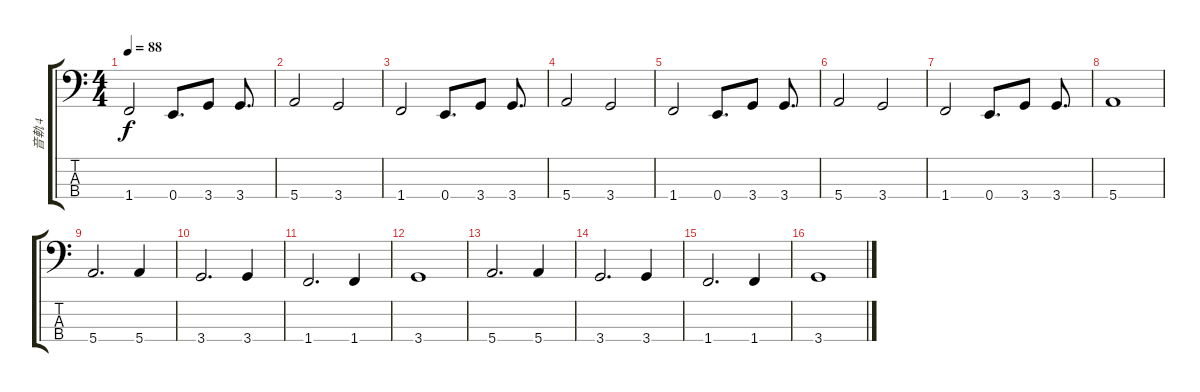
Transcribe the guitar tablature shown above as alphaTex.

\track ("音軌 4" "音軌 4") {instrument electricbassfinger}
\staff {score tabs}
\tuning (G2 D2 A1 E1) {hide}
\ts (4 4)
\tempo 88
\clef f4
\ks c
1.4.2{dy f} 0.4.8{d} 3.4.8 3.4.8{d} |
5.4.2 3.4.2 |
1.4.2 0.4.8{d} 3.4.8 3.4.8{d} |
5.4.2 3.4.2 |
1.4.2 0.4.8{d} 3.4.8 3.4.8{d} |
5.4.2 3.4.2 |
1.4.2 0.4.8{d} 3.4.8 3.4.8{d} |
5.4.1 |
5.4.2{d} 5.4.4 |
3.4.2{d} 3.4.4 |
1.4.2{d} 1.4.4 |
3.4.1 |
5.4.2{d} 5.4.4 |
3.4.2{d} 3.4.4 |
1.4.2{d} 1.4.4 |
3.4.1
